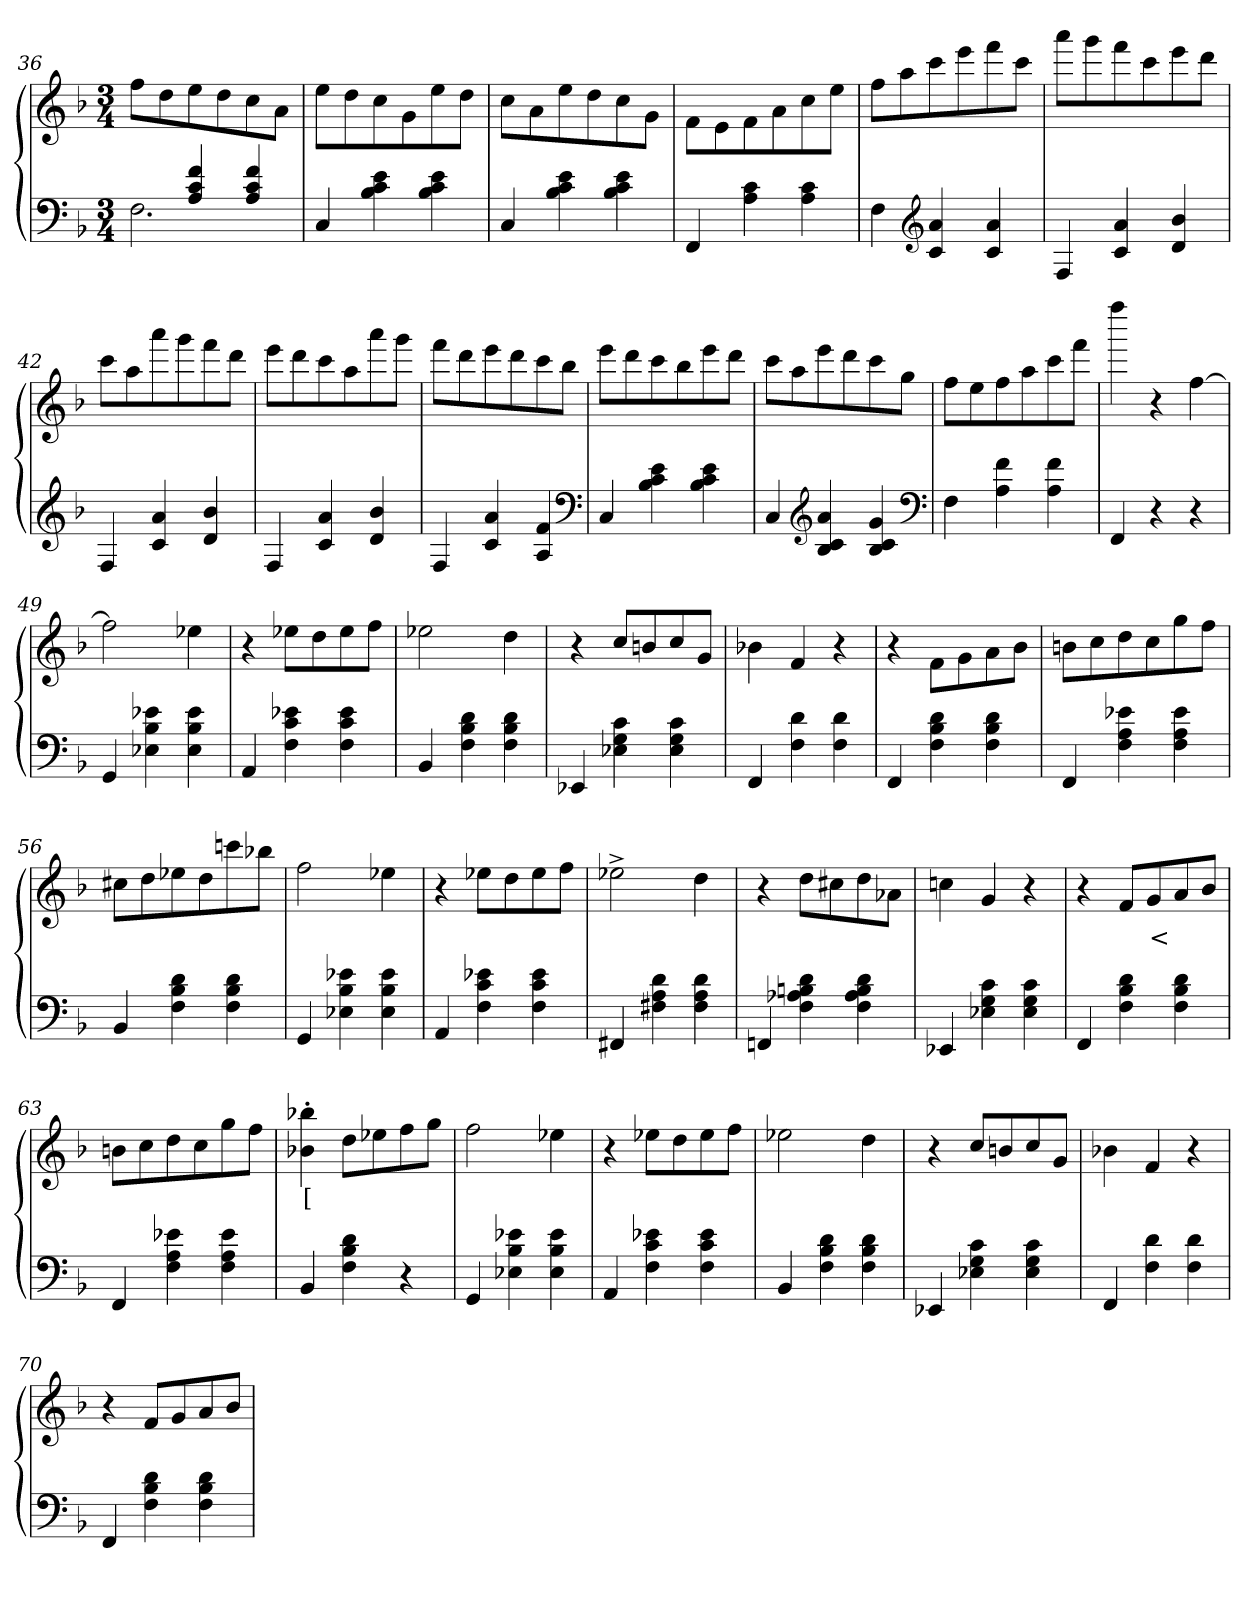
**kern	**kern	**text
*part2	*part1	*part1
*staff2	*staff1	*staff1
*clefF4	*clefG2	*
*k[b-]	*k[b-]	*
*M3/4	*M3/4	*
=36	=36	=36
*^	*	*
4ryy	2.F	8ffL	.
.	.	8dd	.
4f 4c 4A	.	8ee	.
.	.	8dd	.
4f 4c 4A	.	8cc	.
.	.	8aJ	.
*v	*v	*	*
=37	=37	=37
4C/	8eeL	.
.	8dd	.
4e 4c 4B-	8cc	.
.	8g	.
4e 4c 4B-	8ee	.
.	8ddJ	.
=38	=38	=38
4C/	8ccL	.
.	8a	.
4e 4c 4B-	8ee	.
.	8dd	.
4e 4c 4B-	8cc	.
.	8gJ	.
=39	=39	=39
4FF	8f\L	.
.	8e	.
4c 4A	8f	.
.	8a	.
4c 4A	8cc	.
.	8eeJ	.
=40	=40	=40
4F	8ffL	.
.	8aa	.
*clefG2	*	*
4a 4c	8ccc	.
.	8eee	.
4a 4c	8fff	.
.	8cccJ	.
=41	=41	=41
4F	8aaaL	.
.	8ggg	.
4a 4c	8fff	.
.	8ccc	.
4b- 4d	8eee	.
.	8dddJ	.
=42	=42	=42
4F	8cccL	.
.	8aa	.
4a 4c	8aaa	.
.	8ggg	.
4b- 4d	8fff	.
.	8dddJ	.
=43	=43	=43
4F	8eeeL	.
.	8ddd	.
4a 4c	8ccc	.
.	8aa	.
4b- 4d	8aaa	.
.	8gggJ	.
=44	=44	=44
4F	8fffL	.
.	8ddd	.
4a 4c	8eee	.
.	8ddd	.
4f 4A	8ccc	.
.	8bb-J	.
*clefF4	*	*
=45	=45	=45
4C/	8eeeL	.
.	8ddd	.
4e 4c 4B-	8ccc	.
.	8bb-	.
4e 4c 4B-	8eee	.
.	8dddJ	.
=46	=46	=46
4C/	8cccL	.
.	8aa	.
*clefG2	*	*
4a 4c 4B-	8eee	.
.	8ddd	.
4g 4c 4B-	8ccc	.
.	8ggJ	.
*clefF4	*	*
=47	=47	=47
4F	8ff\L	.
.	8ee	.
4f 4A	8ff	.
.	8aa	.
4f 4A	8ccc	.
.	8fffJ	.
=48	=48	=48
4FF	4ffff	.
4r	4r	.
4r	[4ff	.
=49	=49	=49
4GG	2ff]	.
4e-X 4B- 4E-X	.	.
4e- 4B- 4E-	4ee-X	.
=50	=50	=50
4AA	4r	.
4e-X 4c 4F	8ee-XL	.
.	8dd	.
4e- 4c 4F	8ee-	.
.	8ffJ	.
=51	=51	=51
4BB-	2ee-X	.
4d 4B- 4F	.	.
4d 4B- 4F	4dd	.
=52	=52	=52
4EE-X	4r	.
4c 4G 4E-	8ccL	.
.	8bn	.
4c 4G 4E-	8cc	.
.	8gJ	.
=53	=53	=53
4FF	4b-X	.
4d 4F	4f	.
4d 4F	4r	.
=54	=54	=54
4FF	4r	.
4d 4B- 4F	8f\L	.
.	8g	.
4d 4B- 4F	8a	.
.	8b-J	.
=55	=55	=55
4FF	8bnL	.
.	8cc	.
4e-X 4A 4F	8dd	.
.	8cc	.
4e- 4A 4F	8gg	.
.	8ffJ	.
=56	=56	=56
4BB-	8cc#XL	.
.	8dd	.
4d 4B- 4F	8ee-X	.
.	8dd	.
4d 4B- 4F	8cccn	.
.	8bb-XJ	.
=57	=57	=57
4GG	2ff	.
4e-X 4B- 4E-X	.	.
4e- 4B- 4E-	4ee-X	.
=58	=58	=58
4AA	4r	.
4e-X 4c 4F	8ee-XL	.
.	8dd	.
4e- 4c 4F	8ee-	.
.	8ffJ	.
=59	=59	=59
4FF#X	2ee-X^>	.
4d 4A 4F#	.	.
4d 4A 4F#	4dd	.
=60	=60	=60
4FFn	4r	.
4d 4Bn 4A-X 4F	8ddL	.
.	8cc#X	.
4d 4B 4A- 4F	8dd	.
.	8a-XJ	.
=61	=61	=61
4EE-X	4ccn	.
4c 4G 4E-	4g/	.
4c 4G 4E-	4r	.
=62	=62	=62
4FF	4r	.
4d 4B- 4F	8f/L	.
.	8g	<
4d 4B- 4F	8a	.
.	8b-J	.
=63	=63	=63
4FF	8bnL	.
.	8cc	.
4e-X 4A 4F	8dd	.
.	8cc	.
4e- 4A 4F	8gg	.
.	8ffJ	.
=64	=64	=64
4BB-	4bb-X'> 4b-X'>	[
4d 4B- 4F	8ddL	.
.	8ee-X	.
4r	8ff	.
.	8ggJ	.
=65	=65	=65
4GG	2ff	.
4e-X 4B- 4E-X	.	.
4e- 4B- 4E-	4ee-X	.
=66	=66	=66
4AA	4r	.
4e-X 4c 4F	8ee-XL	.
.	8dd	.
4e- 4c 4F	8ee-	.
.	8ffJ	.
=67	=67	=67
4BB-	2ee-X	.
4d 4B- 4F	.	.
4d 4B- 4F	4dd	.
=68	=68	=68
4EE-X	4r	.
4c 4G 4E-	8ccL	.
.	8bn	.
4c 4G 4E-	8cc	.
.	8gJ	.
=69	=69	=69
4FF	4b-X	.
4d 4F	4f/	.
4d 4F	4r	.
=70	=70	=70
4FF	4r	.
4d 4B- 4F	8f/L	.
.	8g	.
4d 4B- 4F	8a	.
.	8b-J	.
=	=	=
*-	*-	*-
